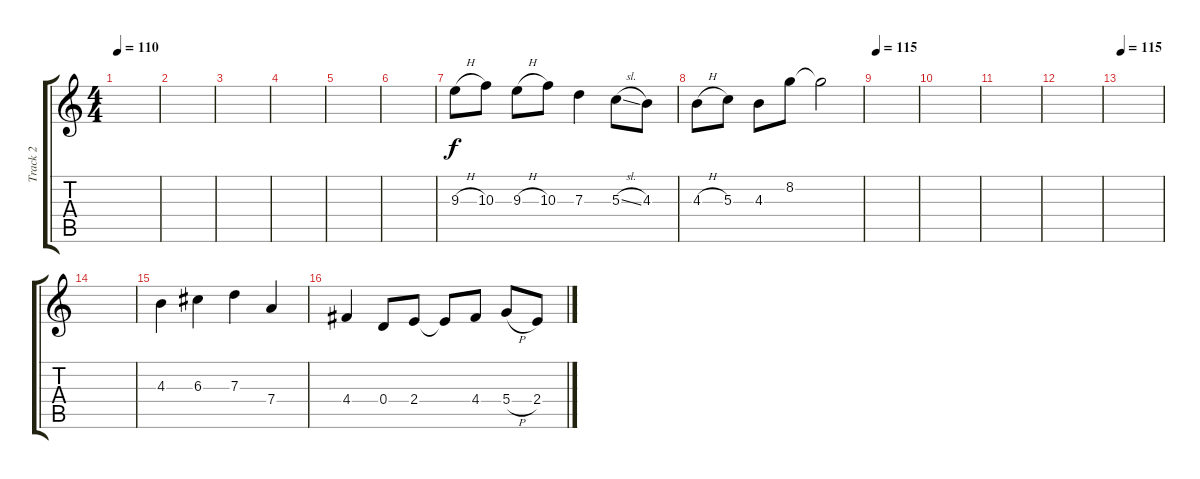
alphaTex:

\track ("Track 2" "Track 2") {instrument electricguitarclean}
\staff {score tabs}
\tuning (E4 B3 G3 D3 A2 E2) {hide}
\ts (4 4)
\tempo 110
\clef g2
\ks c
|
|
|
|
|
|
9.3{h}.8 10.3.8 9.3{h}.8 10.3.8 7.3.4 5.3{sl}.8 4.3.8 |
4.3{h}.8 5.3.8 4.3.8 8.2.8 8.2{t}.2 |
\tempo 115
|
|
|
|
\tempo 115
|
|
4.3.4 6.3.4 7.3.4 7.4.4 |
4.4.4 0.4.8 2.4.8 2.4{t}.8 4.4.8 5.4{h}.8 2.4.8
